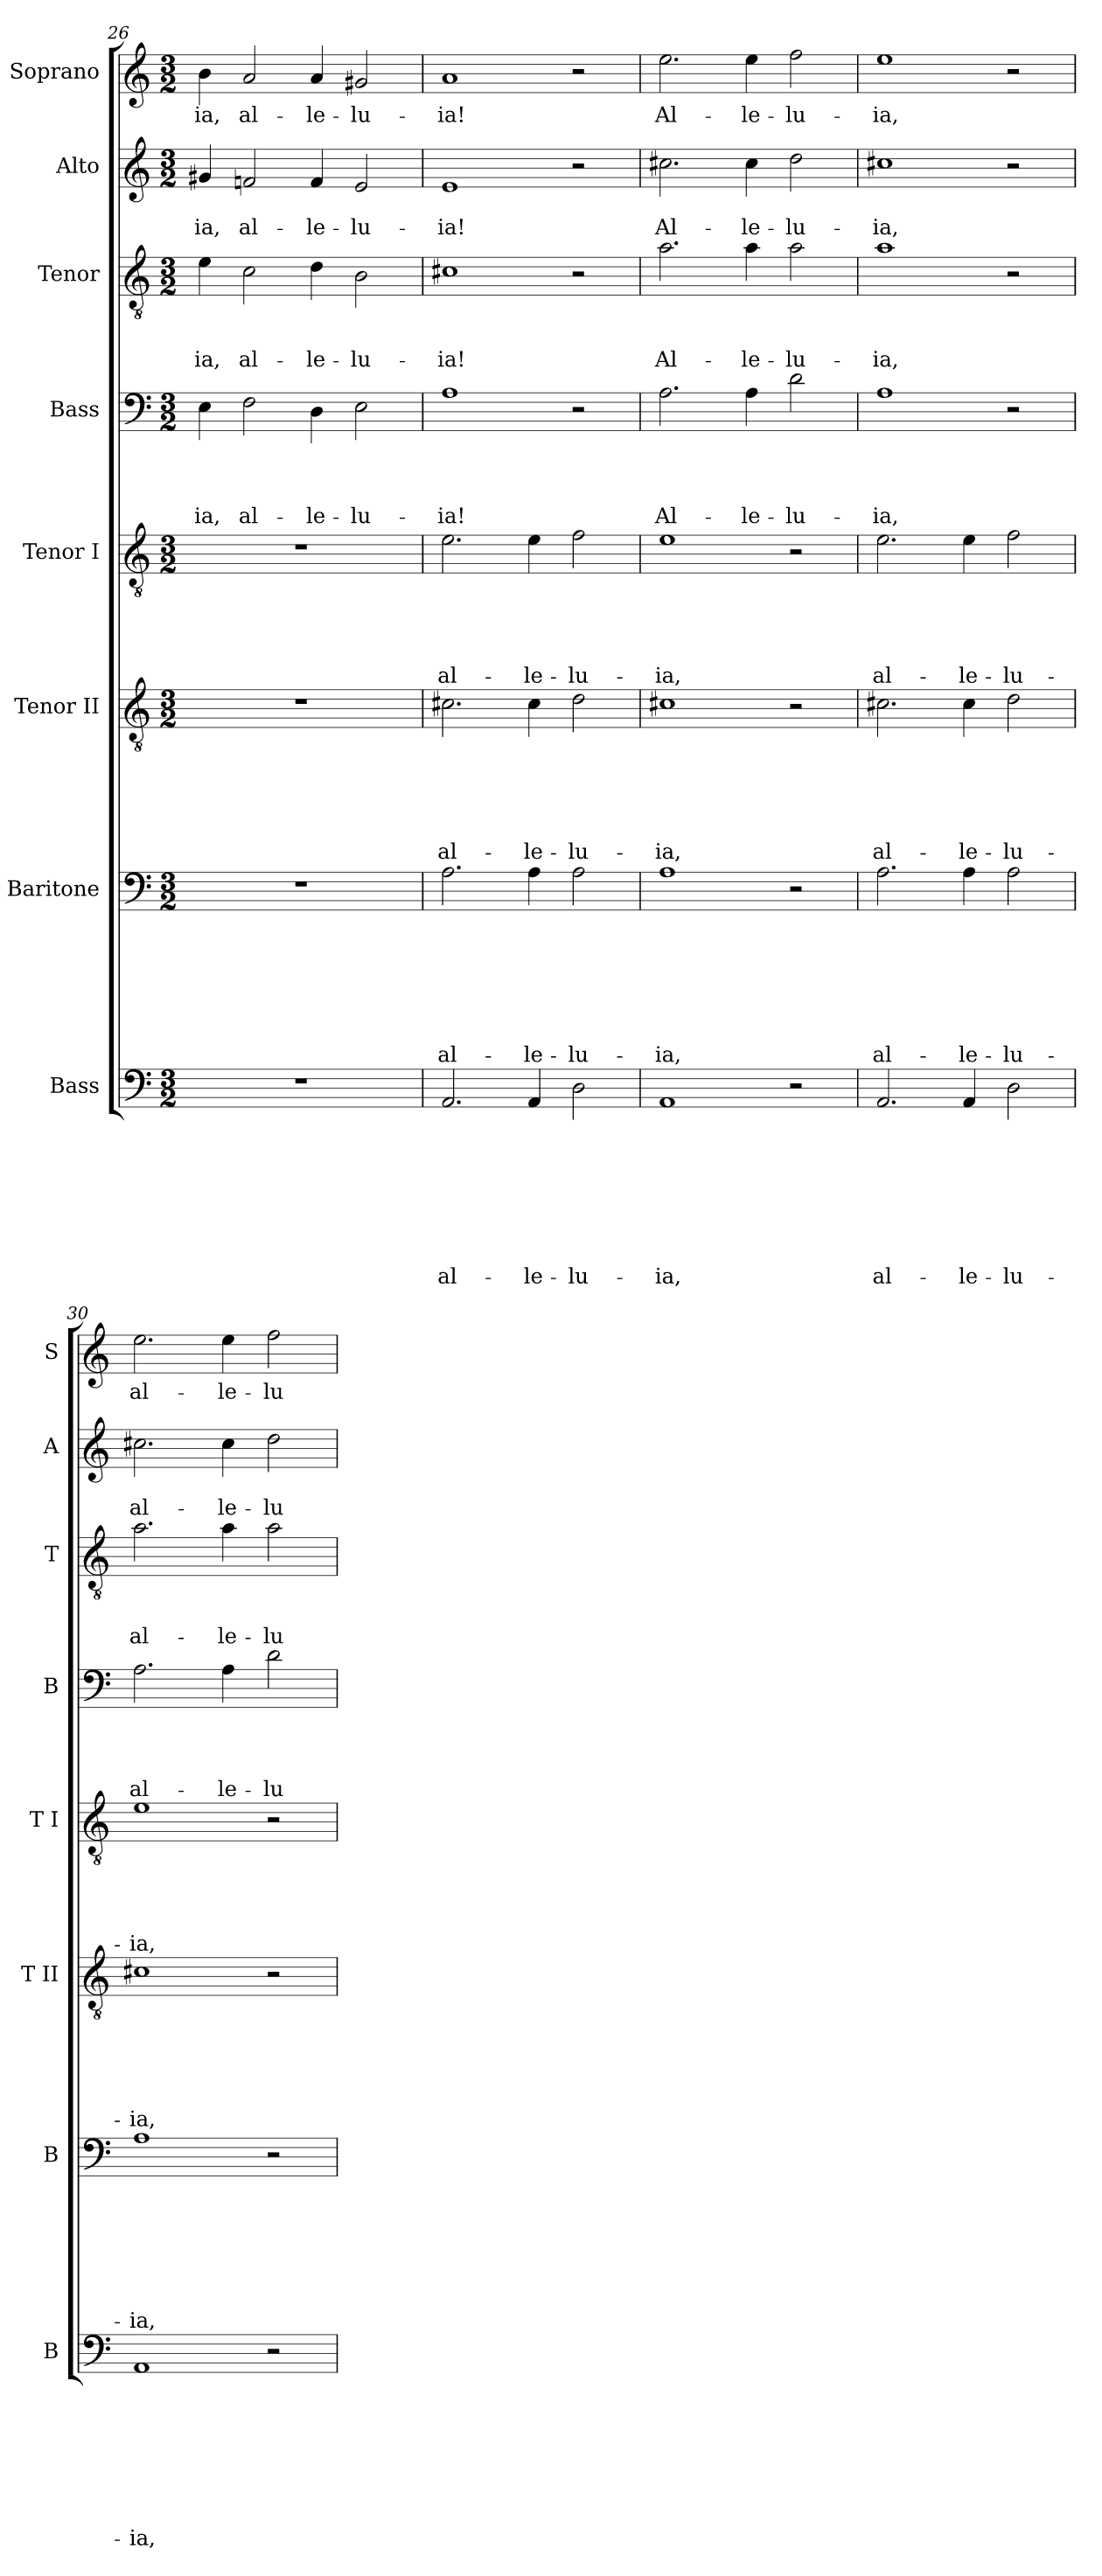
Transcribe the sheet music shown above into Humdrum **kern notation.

**kern	**text	**text	**text	**text	**text	**text	**text	**text	**kern	**text	**text	**text	**text	**text	**text	**text	**kern	**text	**text	**text	**text	**text	**text	**kern	**text	**text	**text	**text	**text	**kern	**text	**text	**text	**text	**kern	**text	**text	**text	**kern	**text	**text	**kern	**text
*part8	*part8	*part8	*part8	*part8	*part8	*part8	*part8	*part8	*part7	*part7	*part7	*part7	*part7	*part7	*part7	*part7	*part6	*part6	*part6	*part6	*part6	*part6	*part6	*part5	*part5	*part5	*part5	*part5	*part5	*part4	*part4	*part4	*part4	*part4	*part3	*part3	*part3	*part3	*part2	*part2	*part2	*part1	*part1
*staff8	*staff8	*staff8	*staff8	*staff8	*staff8	*staff8	*staff8	*staff8	*staff7	*staff7	*staff7	*staff7	*staff7	*staff7	*staff7	*staff7	*staff6	*staff6	*staff6	*staff6	*staff6	*staff6	*staff6	*staff5	*staff5	*staff5	*staff5	*staff5	*staff5	*staff4	*staff4	*staff4	*staff4	*staff4	*staff3	*staff3	*staff3	*staff3	*staff2	*staff2	*staff2	*staff1	*staff1
*I"Bass	*	*	*	*	*	*	*	*	*I"Baritone	*	*	*	*	*	*	*	*I"Tenor II	*	*	*	*	*	*	*I"Tenor I	*	*	*	*	*	*I"Bass	*	*	*	*	*I"Tenor	*	*	*	*I"Alto	*	*	*I"Soprano	*
*I'B	*	*	*	*	*	*	*	*	*I'B	*	*	*	*	*	*	*	*I'T II	*	*	*	*	*	*	*I'T I	*	*	*	*	*	*I'B	*	*	*	*	*I'T	*	*	*	*I'A	*	*	*I'S	*
*clefF4	*	*	*	*	*	*	*	*	*clefF4	*	*	*	*	*	*	*	*clefGv2	*	*	*	*	*	*	*clefGv2	*	*	*	*	*	*clefF4	*	*	*	*	*clefGv2	*	*	*	*clefG2	*	*	*clefG2	*
*k[]	*	*	*	*	*	*	*	*	*k[]	*	*	*	*	*	*	*	*k[]	*	*	*	*	*	*	*k[]	*	*	*	*	*	*k[]	*	*	*	*	*k[]	*	*	*	*k[]	*	*	*k[]	*
*C:	*	*	*	*	*	*	*	*	*C:	*	*	*	*	*	*	*	*C:	*	*	*	*	*	*	*C:	*	*	*	*	*	*C:	*	*	*	*	*C:	*	*	*	*C:	*	*	*C:	*
*M3/2	*	*	*	*	*	*	*	*	*M3/2	*	*	*	*	*	*	*	*M3/2	*	*	*	*	*	*	*M3/2	*	*	*	*	*	*M3/2	*	*	*	*	*M3/2	*	*	*	*M3/2	*	*	*M3/2	*
=26	=26	=26	=26	=26	=26	=26	=26	=26	=26	=26	=26	=26	=26	=26	=26	=26	=26	=26	=26	=26	=26	=26	=26	=26	=26	=26	=26	=26	=26	=26	=26	=26	=26	=26	=26	=26	=26	=26	=26	=26	=26	=26	=26
!LO:N:vis=1	!	!	!	!	!	!	!	!	!LO:N:vis=1	!	!	!	!	!	!	!	!LO:N:vis=1	!	!	!	!	!	!	!LO:N:vis=1	!	!	!	!	!	!	!	!	!	!LO:LY:b	!	!	!	!LO:LY:b	!	!	!LO:LY:b	!	!LO:LY:b
1.r	.	.	.	.	.	.	.	.	1.r	.	.	.	.	.	.	.	1.r	.	.	.	.	.	.	1.r	.	.	.	.	.	4E\	.	.	.	-ia,	4e\	.	.	-ia,	4g#X/	.	-ia,	4b\	-ia,
!	!	!	!	!	!	!	!	!	!	!	!	!	!	!	!	!	!	!	!	!	!	!	!	!	!	!	!	!	!	!	!	!	!	!LO:LY:b	!	!	!	!LO:LY:b	!	!	!LO:LY:b	!	!LO:LY:b
.	.	.	.	.	.	.	.	.	.	.	.	.	.	.	.	.	.	.	.	.	.	.	.	.	.	.	.	.	.	2F\	.	.	.	al-	2c\	.	.	al-	2fn/	.	al-	2a/	al-
!	!	!	!	!	!	!	!	!	!	!	!	!	!	!	!	!	!	!	!	!	!	!	!	!	!	!	!	!	!	!	!	!	!	!LO:LY:b	!	!	!	!LO:LY:b	!	!	!LO:LY:b	!	!LO:LY:b
.	.	.	.	.	.	.	.	.	.	.	.	.	.	.	.	.	.	.	.	.	.	.	.	.	.	.	.	.	.	4D\	.	.	.	-le-	4d\	.	.	-le-	4f/	.	-le-	4a/	-le-
!	!	!	!	!	!	!	!	!	!	!	!	!	!	!	!	!	!	!	!	!	!	!	!	!	!	!	!	!	!	!	!	!	!	!LO:LY:b	!	!	!	!LO:LY:b	!	!	!LO:LY:b	!	!LO:LY:b
.	.	.	.	.	.	.	.	.	.	.	.	.	.	.	.	.	.	.	.	.	.	.	.	.	.	.	.	.	.	2E\	.	.	.	-lu-	2B\	.	.	-lu-	2e/	.	-lu-	2g#X/	-lu-
=27	=27	=27	=27	=27	=27	=27	=27	=27	=27	=27	=27	=27	=27	=27	=27	=27	=27	=27	=27	=27	=27	=27	=27	=27	=27	=27	=27	=27	=27	=27	=27	=27	=27	=27	=27	=27	=27	=27	=27	=27	=27	=27	=27
!	!	!	!	!	!	!	!	!LO:LY:b	!	!	!	!	!	!	!	!LO:LY:b	!	!	!	!	!	!	!LO:LY:b	!	!	!	!	!	!LO:LY:b	!	!	!	!	!LO:LY:b	!	!	!	!LO:LY:b	!	!	!LO:LY:b	!	!LO:LY:b
2.AA/	.	.	.	.	.	.	.	al-	2.A\	.	.	.	.	.	.	al-	2.c#X\	.	.	.	.	.	al-	2.e\	.	.	.	.	al-	1A	.	.	.	-ia!	1c#X	.	.	-ia!	1e	.	-ia!	1a	-ia!
!	!	!	!	!	!	!	!	!LO:LY:b	!	!	!	!	!	!	!	!LO:LY:b	!	!	!	!	!	!	!LO:LY:b	!	!	!	!	!	!LO:LY:b	!	!	!	!	!	!	!	!	!	!	!	!	!	!
4AA/	.	.	.	.	.	.	.	-le-	4A\	.	.	.	.	.	.	-le-	4c#\	.	.	.	.	.	-le-	4e\	.	.	.	.	-le-	.	.	.	.	.	.	.	.	.	.	.	.	.	.
!	!	!	!	!	!	!	!	!LO:LY:b	!	!	!	!	!	!	!	!LO:LY:b	!	!	!	!	!	!	!LO:LY:b	!	!	!	!	!	!LO:LY:b	!	!	!	!	!	!	!	!	!	!	!	!	!	!
2D\	.	.	.	.	.	.	.	-lu-	2A\	.	.	.	.	.	.	-lu-	2d\	.	.	.	.	.	-lu-	2f\	.	.	.	.	-lu-	2r	.	.	.	.	2r	.	.	.	2r	.	.	2r	.
=28	=28	=28	=28	=28	=28	=28	=28	=28	=28	=28	=28	=28	=28	=28	=28	=28	=28	=28	=28	=28	=28	=28	=28	=28	=28	=28	=28	=28	=28	=28	=28	=28	=28	=28	=28	=28	=28	=28	=28	=28	=28	=28	=28
!	!	!	!	!	!	!	!	!LO:LY:b	!	!	!	!	!	!	!	!LO:LY:b	!	!	!	!	!	!	!LO:LY:b	!	!	!	!	!	!LO:LY:b	!	!	!	!	!LO:LY:b	!	!	!	!LO:LY:b	!	!	!LO:LY:b	!	!LO:LY:b
1AA	.	.	.	.	.	.	.	-ia,	1A	.	.	.	.	.	.	-ia,	1c#X	.	.	.	.	.	-ia,	1e	.	.	.	.	-ia,	2.A\	.	.	.	Al-	2.a\	.	.	Al-	2.cc#X\	.	Al-	2.ee\	Al-
!	!	!	!	!	!	!	!	!	!	!	!	!	!	!	!	!	!	!	!	!	!	!	!	!	!	!	!	!	!	!	!	!	!	!LO:LY:b	!	!	!	!LO:LY:b	!	!	!LO:LY:b	!	!LO:LY:b
.	.	.	.	.	.	.	.	.	.	.	.	.	.	.	.	.	.	.	.	.	.	.	.	.	.	.	.	.	.	4A\	.	.	.	-le-	4a\	.	.	-le-	4cc#\	.	-le-	4ee\	-le-
!	!	!	!	!	!	!	!	!	!	!	!	!	!	!	!	!	!	!	!	!	!	!	!	!	!	!	!	!	!	!	!	!	!	!LO:LY:b	!	!	!	!LO:LY:b	!	!	!LO:LY:b	!	!LO:LY:b
2r	.	.	.	.	.	.	.	.	2r	.	.	.	.	.	.	.	2r	.	.	.	.	.	.	2r	.	.	.	.	.	2d\	.	.	.	-lu-	2a\	.	.	-lu-	2dd\	.	-lu-	2ff\	-lu-
!!LO:PB:g=z
=29	=29	=29	=29	=29	=29	=29	=29	=29	=29	=29	=29	=29	=29	=29	=29	=29	=29	=29	=29	=29	=29	=29	=29	=29	=29	=29	=29	=29	=29	=29	=29	=29	=29	=29	=29	=29	=29	=29	=29	=29	=29	=29	=29
!	!	!	!	!	!	!	!	!LO:LY:b	!	!	!	!	!	!	!	!LO:LY:b	!	!	!	!	!	!	!LO:LY:b	!	!	!	!	!	!LO:LY:b	!	!	!	!	!LO:LY:b	!	!	!	!LO:LY:b	!	!	!LO:LY:b	!	!LO:LY:b
2.AA/	.	.	.	.	.	.	.	al-	2.A\	.	.	.	.	.	.	al-	2.c#X\	.	.	.	.	.	al-	2.e\	.	.	.	.	al-	1A	.	.	.	-ia,	1a	.	.	-ia,	1cc#X	.	-ia,	1ee	-ia,
!	!	!	!	!	!	!	!	!LO:LY:b	!	!	!	!	!	!	!	!LO:LY:b	!	!	!	!	!	!	!LO:LY:b	!	!	!	!	!	!LO:LY:b	!	!	!	!	!	!	!	!	!	!	!	!	!	!
4AA/	.	.	.	.	.	.	.	-le-	4A\	.	.	.	.	.	.	-le-	4c#\	.	.	.	.	.	-le-	4e\	.	.	.	.	-le-	.	.	.	.	.	.	.	.	.	.	.	.	.	.
!	!	!	!	!	!	!	!	!LO:LY:b	!	!	!	!	!	!	!	!LO:LY:b	!	!	!	!	!	!	!LO:LY:b	!	!	!	!	!	!LO:LY:b	!	!	!	!	!	!	!	!	!	!	!	!	!	!
2D\	.	.	.	.	.	.	.	-lu-	2A\	.	.	.	.	.	.	-lu-	2d\	.	.	.	.	.	-lu-	2f\	.	.	.	.	-lu-	2r	.	.	.	.	2r	.	.	.	2r	.	.	2r	.
=30	=30	=30	=30	=30	=30	=30	=30	=30	=30	=30	=30	=30	=30	=30	=30	=30	=30	=30	=30	=30	=30	=30	=30	=30	=30	=30	=30	=30	=30	=30	=30	=30	=30	=30	=30	=30	=30	=30	=30	=30	=30	=30	=30
!	!	!	!	!	!	!	!	!LO:LY:b	!	!	!	!	!	!	!	!LO:LY:b	!	!	!	!	!	!	!LO:LY:b	!	!	!	!	!	!LO:LY:b	!	!	!	!	!LO:LY:b	!	!	!	!LO:LY:b	!	!	!LO:LY:b	!	!LO:LY:b
1AA	.	.	.	.	.	.	.	-ia,	1A	.	.	.	.	.	.	-ia,	1c#X	.	.	.	.	.	-ia,	1e	.	.	.	.	-ia,	2.A\	.	.	.	al-	2.a\	.	.	al-	2.cc#X\	.	al-	2.ee\	al-
!	!	!	!	!	!	!	!	!	!	!	!	!	!	!	!	!	!	!	!	!	!	!	!	!	!	!	!	!	!	!	!	!	!	!LO:LY:b	!	!	!	!LO:LY:b	!	!	!LO:LY:b	!	!LO:LY:b
.	.	.	.	.	.	.	.	.	.	.	.	.	.	.	.	.	.	.	.	.	.	.	.	.	.	.	.	.	.	4A\	.	.	.	-le-	4a\	.	.	-le-	4cc#\	.	-le-	4ee\	-le-
!	!	!	!	!	!	!	!	!	!	!	!	!	!	!	!	!	!	!	!	!	!	!	!	!	!	!	!	!	!	!	!	!	!	!LO:LY:b	!	!	!	!LO:LY:b	!	!	!LO:LY:b	!	!LO:LY:b
2r	.	.	.	.	.	.	.	.	2r	.	.	.	.	.	.	.	2r	.	.	.	.	.	.	2r	.	.	.	.	.	2d\	.	.	.	-lu-	2a\	.	.	-lu-	2dd\	.	-lu-	2ff\	-lu-
=	=	=	=	=	=	=	=	=	=	=	=	=	=	=	=	=	=	=	=	=	=	=	=	=	=	=	=	=	=	=	=	=	=	=	=	=	=	=	=	=	=	=	=
*-	*-	*-	*-	*-	*-	*-	*-	*-	*-	*-	*-	*-	*-	*-	*-	*-	*-	*-	*-	*-	*-	*-	*-	*-	*-	*-	*-	*-	*-	*-	*-	*-	*-	*-	*-	*-	*-	*-	*-	*-	*-	*-	*-
